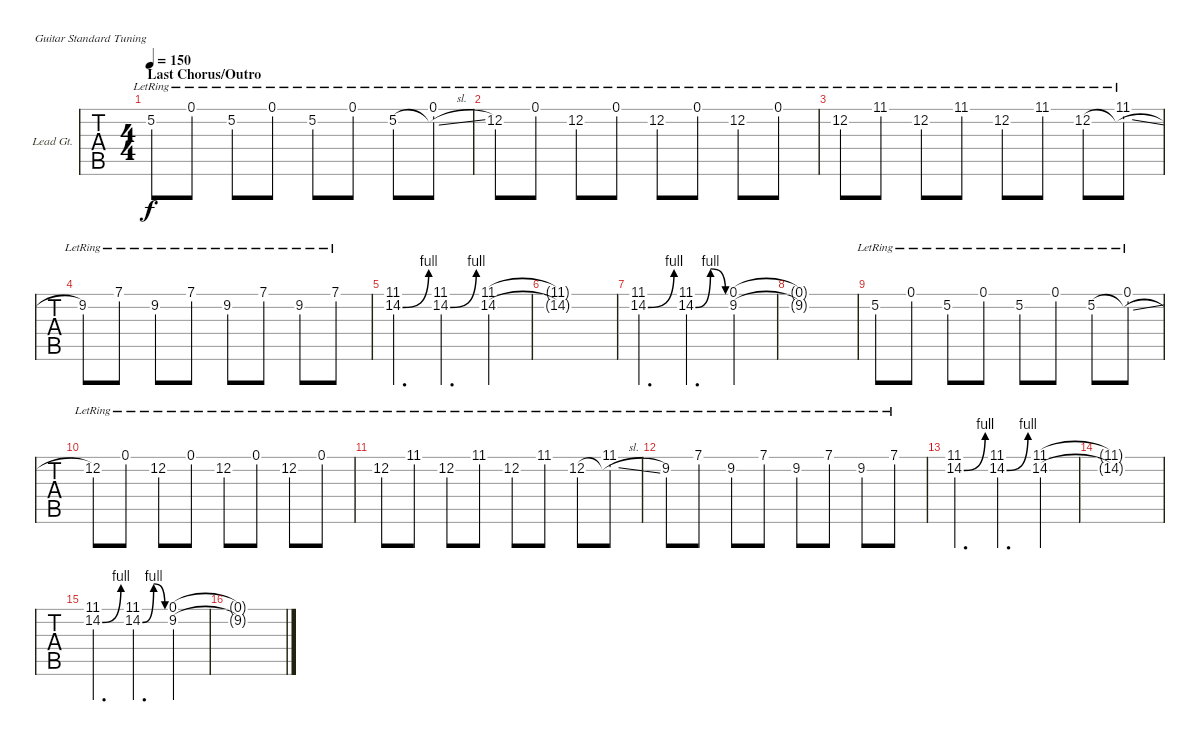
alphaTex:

\bracketExtendMode groupsimilarinstruments
\firstSystemTrackNameOrientation horizontal
\otherSystemsTrackNameOrientation horizontal
\track ("Lead Guitar" "Lead Gt.") {instrument overdrivenguitar}
\staff {tabs}
\tuning (E4 B3 G3 D3 A2 E2)
\ts (4 4)
\section ("" "Last Chorus/Outro")
\tempo 150
\clef g2
\ks e
5.2{lr}.8{dy f} 0.1{lr}.8 5.2{lr}.8 0.1{lr}.8 5.2{lr}.8 0.1{lr}.8 5.2{lr}.8 (0.1{lr} 5.2{sl lr t}).8 |
12.2{lr}.8 0.1{lr}.8 12.2{lr}.8 0.1{lr}.8 12.2{lr}.8 0.1{lr}.8 12.2{lr}.8 0.1{lr}.8 |
12.2{lr}.8 11.1{lr}.8 12.2{lr}.8 11.1{lr}.8 12.2{lr}.8 11.1{lr}.8 12.2{lr}.8 (11.1{lr} 12.2{sl lr t}).8 |
9.2{lr}.8 7.1{lr}.8 9.2{lr}.8 7.1{lr}.8 9.2{lr}.8 7.1{lr}.8 9.2{lr}.8 7.1{lr}.8 |
(11.1 14.2{be (bend 0 0 60 4)}).4{d} (11.1 14.2{be (bend 0 0 60 4)}).4{d} (11.1 14.2).4 |
(11.1{t} 14.2{t}).1 |
(11.1 14.2{be (bend 0 0 60 4)}).4{d} (11.1 14.2{be (bendrelease 0 0 30 4 30 4 60 0)}).4{d} (0.1 9.2).4 |
(0.1{t} 9.2{t}).1 |
5.2{lr}.8 0.1{lr}.8 5.2{lr}.8 0.1{lr}.8 5.2{lr}.8 0.1{lr}.8 5.2{lr}.8 (0.1{lr} 5.2{sl lr t}).8 |
12.2{lr}.8 0.1{lr}.8 12.2{lr}.8 0.1{lr}.8 12.2{lr}.8 0.1{lr}.8 12.2{lr}.8 0.1{lr}.8 |
12.2{lr}.8 11.1{lr}.8 12.2{lr}.8 11.1{lr}.8 12.2{lr}.8 11.1{lr}.8 12.2{lr}.8 (11.1{lr} 12.2{sl lr t}).8 |
9.2{lr}.8 7.1{lr}.8 9.2{lr}.8 7.1{lr}.8 9.2{lr}.8 7.1{lr}.8 9.2{lr}.8 7.1{lr}.8 |
(11.1 14.2{be (bend 0 0 60 4)}).4{d} (11.1 14.2{be (bend 0 0 60 4)}).4{d} (11.1 14.2).4 |
(11.1{t} 14.2{t}).1 |
(11.1 14.2{be (bend 0 0 60 4)}).4{d} (11.1 14.2{be (bendrelease 0 0 30 4 30 4 60 0)}).4{d} (0.1 9.2).4 |
(0.1{t} 9.2{t}).1
